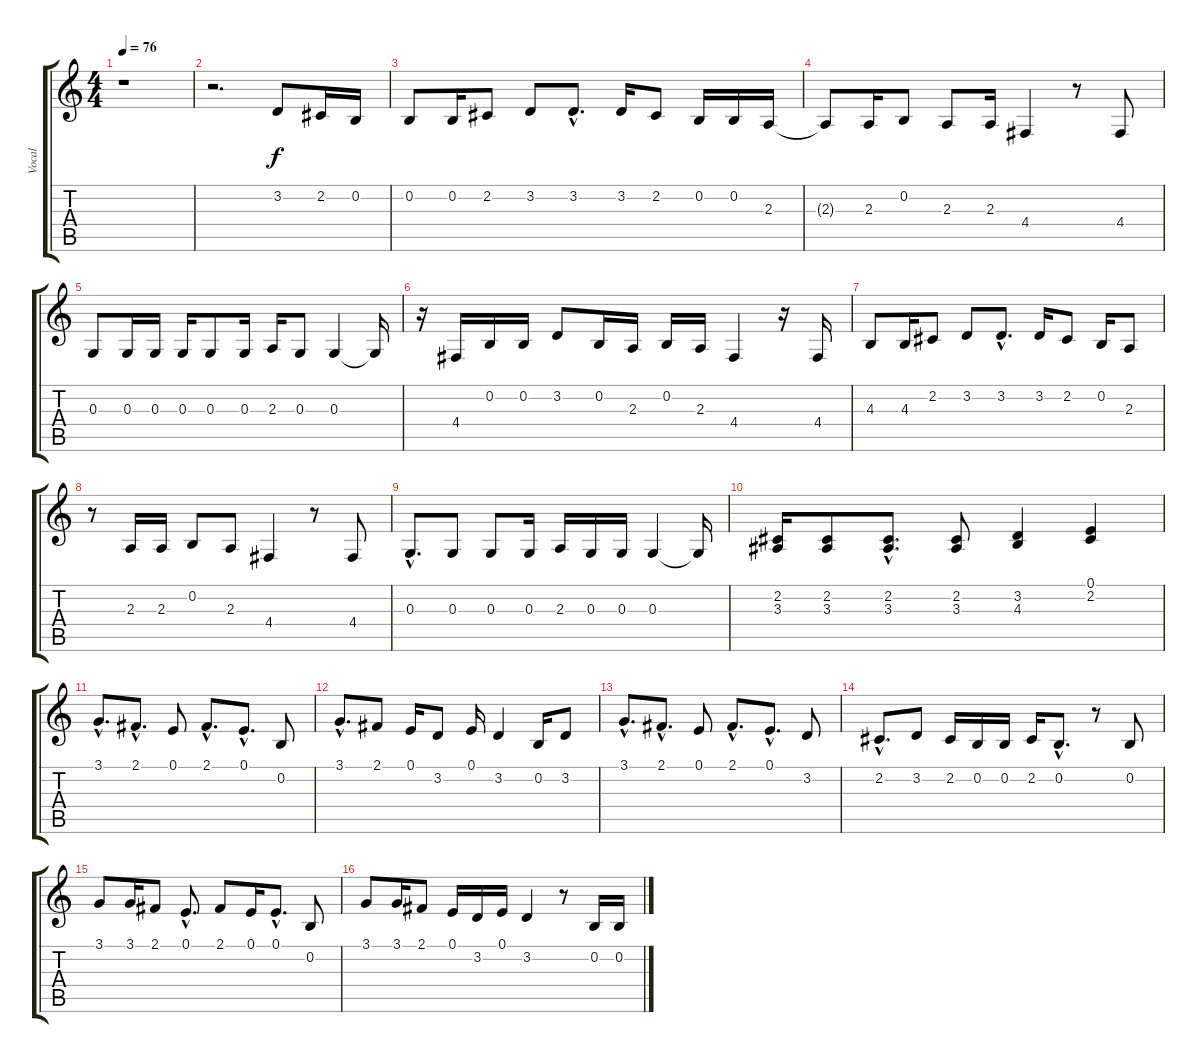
\track ("Vocal" "Vocal") {instrument oboe}
\staff {score tabs}
\tuning (E4 B3 G3 D3 A2 E2) {hide}
\ts (4 4)
\tempo 76
\clef g2
\ks c
r.1{dy f} |
r.2{d} 3.2.8 2.2.16 0.2.16 |
0.2.8 0.2.16 2.2.8 3.2.8 3.2{hac}.8{d} 3.2.16 2.2.8 0.2.16 0.2.16 2.3.16 |
2.3{t}.8 2.3.16 0.2.8 2.3.8 2.3.16 4.4.4 r.8 4.4.8 |
0.3.8 0.3.16 0.3.16 0.3.16 0.3.8 0.3.16 2.3.16 0.3.8 0.3.4 0.3{t}.16 |
r.16 4.4.16 0.2.16 0.2.16 3.2.8 0.2.16 2.3.16 0.2.16 2.3.16 4.4.4 r.16 4.4.16 |
4.3.8 4.3.16 2.2.8 3.2.8 3.2{hac}.8{d} 3.2.16 2.2.8 0.2.16 2.3.8 |
r.8 2.3.16 2.3.16 0.2.8 2.3.8 4.4.4 r.8 4.4.8 |
0.3{hac}.8{d} 0.3.8 0.3.8 0.3.16 2.3.16 0.3.16 0.3.16 0.3.4 0.3{t}.16 |
(2.2 3.3).16 (2.2 3.3).8 (2.2{hac} 3.3{hac}).8{d} (2.2 3.3).8 (3.2 4.3).4 (0.1 2.2).4 |
3.1{hac}.8{d} 2.1{hac}.8{d} 0.1.8 2.1{hac}.8{d} 0.1{hac}.8{d} 0.2.8 |
3.1{hac}.8{d} 2.1.8 0.1.16 3.2.8 0.1.16 3.2.4 0.2.16 3.2.8 |
3.1{hac}.8{d} 2.1{hac}.8{d} 0.1.8 2.1{hac}.8{d} 0.1{hac}.8{d} 3.2.8 |
2.2{hac}.8{d} 3.2.8 2.2.16 0.2.16 0.2.16 2.2.16 0.2{hac}.8{d} r.8 0.2.8 |
3.1.8 3.1.16 2.1.8 0.1{hac}.8{d} 2.1.8 0.1.16 0.1{hac}.8{d} 0.2.8 |
3.1.8 3.1.16 2.1.8 0.1.16 3.2.16 0.1.16 3.2.4 r.8 0.2.16 0.2.16
